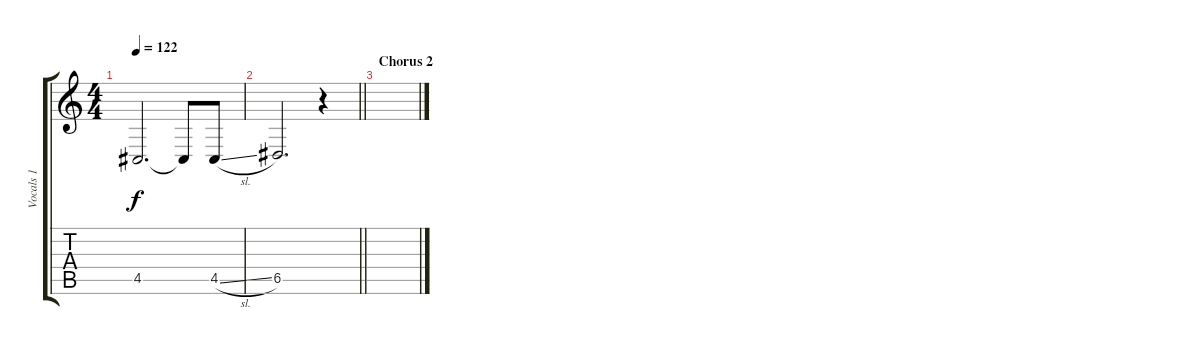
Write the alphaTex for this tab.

\track ("Vocals 1" "Vocals 1") {instrument altosax}
\staff {score tabs}
\tuning (E4 B3 G3 D3 A2 E2) {hide}
\ts (4 4)
\tempo 122
\clef g2
\ks c
4.5.2{d dy f} 4.5{t}.8 4.5{sl}.8 |
\barLineRight lightlight
6.5.2{d} r.4 |
\section ("" "Chorus 2")
